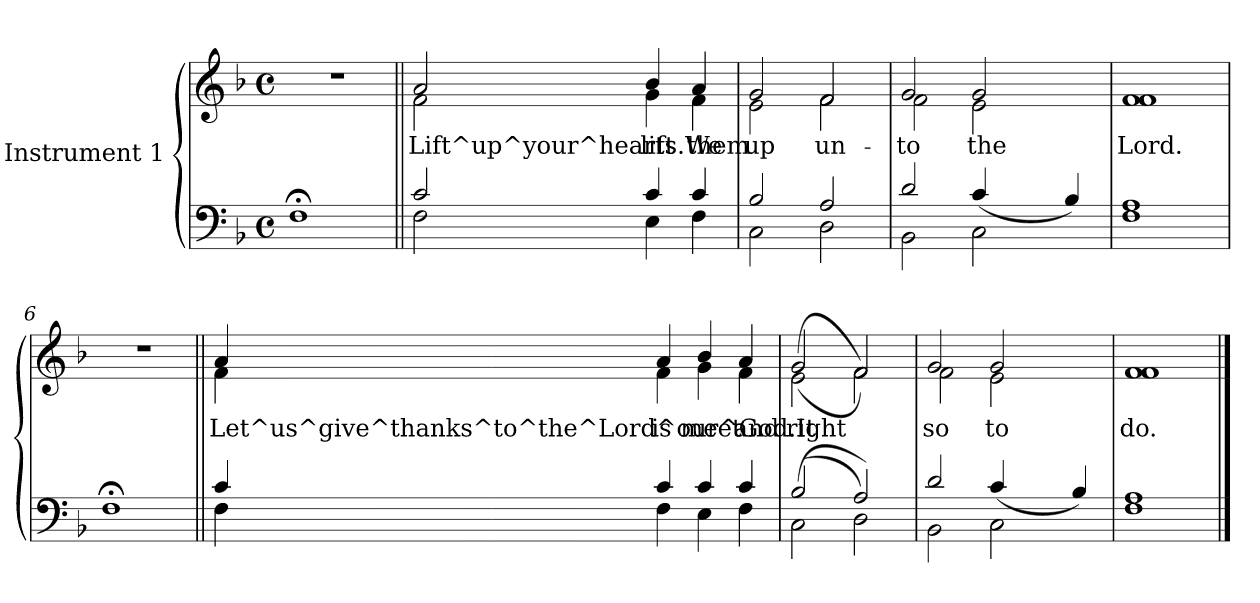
**kern	**kern	**text
*part2	*part1	*part1
*staff2	*staff1	*staff1
*I"Instrument 1	*I"Instrument 1	*
!!LO:PB:g=z
*stria5	*stria5	*
*clefF4	*clefG2	*
*k[b-]	*k[b-]	*
*F:	*F:	*
*M4/4	*M4/4	*
*met(c)	*met(c)	*
=1	=1	=1
1F;<	1r	.
=2||	=2||	=2||
*^	*^	*
!	!	!	!	!LO:LY:b:rj
2F\	2c/	2a/	2f\	Lift^up^your^hearts.We
!	!	!	!	!LO:LY:b:rj
4c/	4E\	4g\	4b-/	lift
!	!	!	!	!LO:LY:b:rj
4c/	4F\	4f\	4a/	them
=3	=3	=3	=3	=3
!	!	!	!	!LO:LY:b:rj
2C\	2B-/	2e\	2g/	up
!	!	!	!	!LO:LY:b:rj
2A/	2D\	2f\	2f/	un-
=4	=4	=4	=4	=4
!	!	!	!	!LO:LY:b:rj
2BB-\	2d/	2g/	2f\	-to
!	!	!	!	!LO:LY:b:rj
2C\	(>4c/	2g/	2e\	the
.	2ryy	.	.	.
4B-/)	.	4ryy	4ryy	.
*v	*v	*	*	*
=5	=5	=5	=5
!	!	!	!LO:LY:b:rj
*	*v	*v	*
1A 1F	1f 1f	Lord.
!!LO:LB:g=z
=6!	=6!	=6!
1F;<	1r	.
=7||	=7||	=7||
*^	*^	*
!	!	!	!	!LO:LY:b:rj
4F\	4c/	4a/	4f\	Let^us^give^thanks^to^the^Lord^our^God.It
!	!	!	!	!LO:LY:b:rj
4F\	4c/	4a/	4f\	is
!	!	!	!	!LO:LY:b:rj
4c/	4E\	4b-/	4g\	meet
!	!	!	!	!LO:LY:b:rj
4c/	4F\	4a/	4f\	and
=8	=8	=8	=8	=8
!	!	!	!	!LO:LY:b:rj
(<2C\	(>2B-/	(<2e\	(>2g/	right
!	!	!	!	!LO:LY:b:rj
2A/)	2D\)	2f\)	2f/)	.
=9	=9	=9	=9	=9
!	!	!	!	!LO:LY:b:rj
2BB-\	2d/	2g/	2f\	so
!	!	!	!	!LO:LY:b:rj
2C\	(>4c/	2g/	2e\	to
.	2ryy	.	.	.
4B-/)	.	4ryy	4ryy	.
*v	*v	*	*	*
=10	=10	=10	=10
!	!	!	!LO:LY:b:rj
*	*v	*v	*
1F 1A	1f 1f	do.
==	==	==
*-	*-	*-
